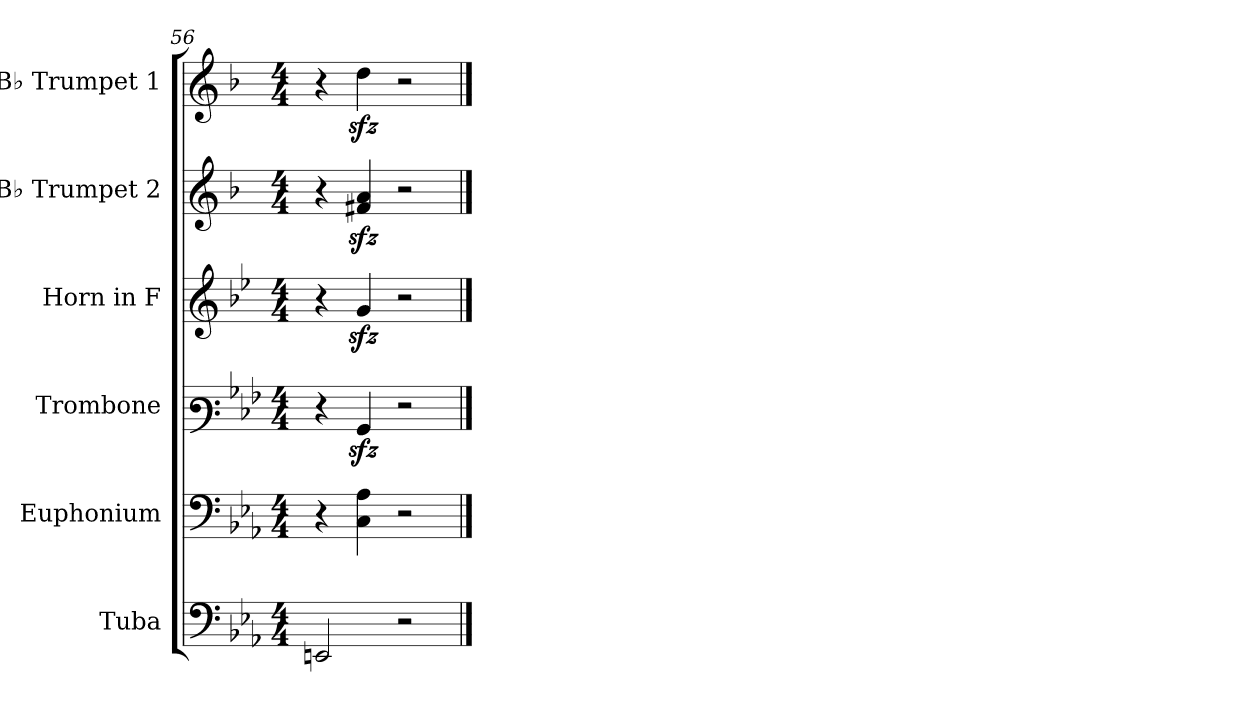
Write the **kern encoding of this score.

**kern	**kern	**kern	**kern	**kern	**kern
*part6	*part5	*part4	*part3	*part2	*part1
*staff6	*staff5	*staff4	*staff3	*staff2	*staff1
*I"Tuba	*I"Euphonium	*I"Trombone	*I"Horn in F	*I"B♭ Trumpet 2	*I"B♭ Trumpet 1
*I'Tba	*	*I'Trb	*I'Hn	*I'Tpt	*I'Tpt
*clefF4	*clefF4	*clefF3	*clefG2	*clefG2	*clefG2
*	*	*	*ITrd4c7	*ITrd1c2	*ITrd1c2
*k[b-e-a-]	*k[b-e-a-]	*k[b-e-a-]	*k[b-e-a-]	*k[b-e-a-]	*k[b-e-a-]
*M4/4	*M4/4	*M4/4	*M4/4	*M4/4	*M4/4
=56	=56	=56	=56	=56	=56
2EEn/	4r	4r	4r	4r	4r
.	4C\ 4A-\	4BB-zz</	4czz</	4en/zz< 4g/zz<	4cczz<\
2r	2r	2r	2r	2r	2r
==	==	==	==	==	==
*-	*-	*-	*-	*-	*-
